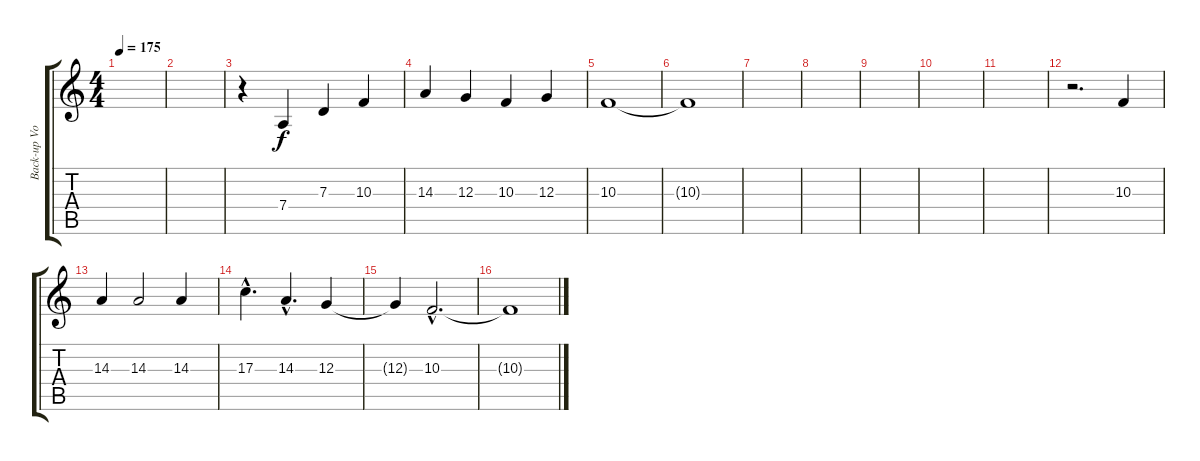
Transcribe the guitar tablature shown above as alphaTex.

\track ("Back-up Vocals" "Back-up Vo") {instrument oboe}
\staff {score tabs}
\tuning (E4 B3 G3 D3 A2 E2) {hide}
\ts (4 4)
\tempo 175
\clef g2
\ks c
|
|
r.4 7.4.4 7.3.4 10.3.4 |
14.3.4 12.3.4 10.3.4 12.3.4 |
10.3.1{volume 3} |
10.3{t}.1 |
|
|
|
|
|
r.2{d volume 16} 10.3.4 |
14.3.4 14.3.2 14.3.4 |
17.3{hac}.4{d} 14.3{hac}.4{d} 12.3.4 |
12.3{t}.4 10.3{hac}.2{d} |
10.3{t}.1{volume 4}
